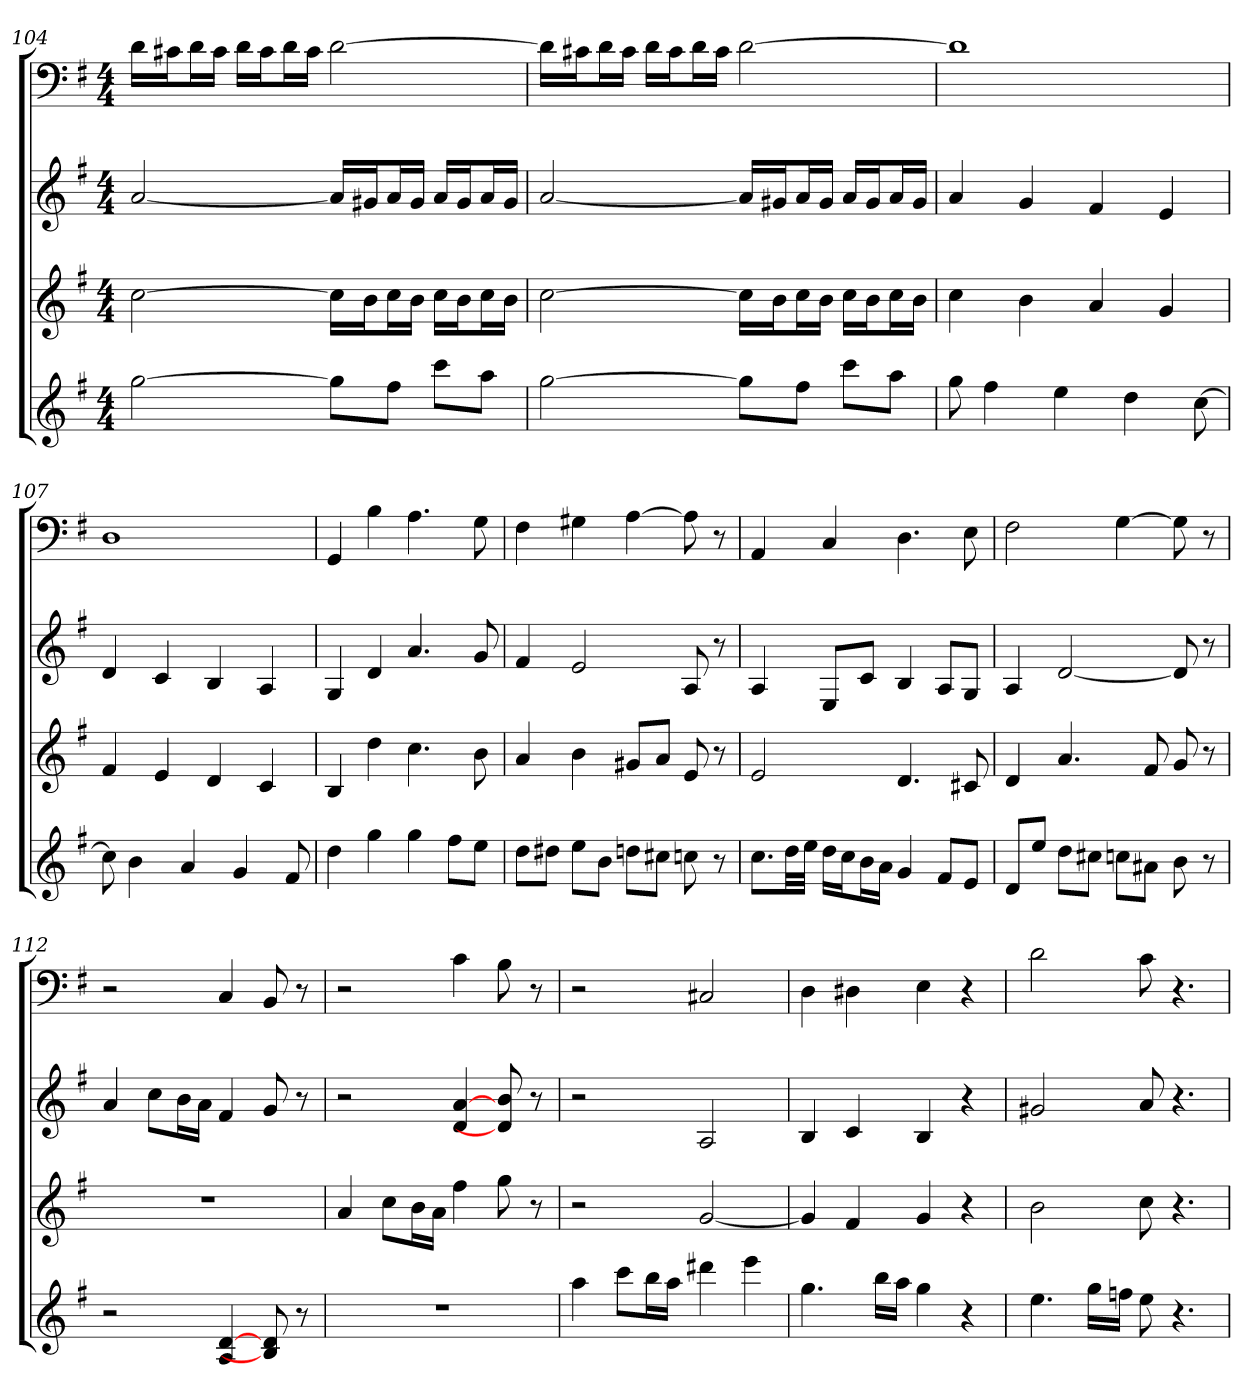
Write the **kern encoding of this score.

**kern	**kern	**kern	**kern
*part4	*part3	*part2	*part1
*staff4	*staff3	*staff2	*staff1
*k[f#]	*k[f#]	*k[f#]	*k[f#]
*G:	*G:	*G:	*G:
*M4/4	*M4/4	*M4/4	*M4/4
=104	=104	=104	=104
[2gg	[2cc	[2a	16dLL
.	.	.	16c#XJ
.	.	.	16dL
.	.	.	16c#JJ
.	.	.	16dLL
.	.	.	16c#J
.	.	.	16dL
.	.	.	16c#JJ
8ggL]	16ccLL]	16aLL]	[2d
.	16bJ	16g#XJ	.
8ff#J	16ccL	16aL	.
.	16bJJ	16g#JJ	.
8cccL	16ccLL	16aLL	.
.	16bJ	16g#J	.
8aaJ	16ccL	16aL	.
.	16bJJ	16g#JJ	.
=105	=105	=105	=105
[2gg	[2cc	[2a	16dLL]
.	.	.	16c#XJ
.	.	.	16dL
.	.	.	16c#JJ
.	.	.	16dLL
.	.	.	16c#J
.	.	.	16dL
.	.	.	16c#JJ
8ggL]	16ccLL]	16aLL]	[2d
.	16bJ	16g#XJ	.
8ff#J	16ccL	16aL	.
.	16bJJ	16g#JJ	.
8cccL	16ccLL	16aLL	.
.	16bJ	16g#J	.
8aaJ	16ccL	16aL	.
.	16bJJ	16g#JJ	.
=106	=106	=106	=106
8gg	4cc	4a	1d]
4ff#	.	.	.
.	4b	4g	.
4ee	.	.	.
.	4a	4f#	.
4dd	.	.	.
.	4g	4e	.
[8cc	.	.	.
=107	=107	=107	=107
8cc]	4f#	4d	1D
4b	.	.	.
.	4e	4c	.
4a	.	.	.
.	4d	4B	.
4g	.	.	.
.	4c	4A	.
8f#	.	.	.
=108	=108	=108	=108
4dd	4B	4G	4GG
4gg	4dd	4d	4B
4gg	4.cc	4.a	4.A
8ff#L	.	.	.
8eeJ	8b	8g	8G
=109	=109	=109	=109
8ddL	4a	4f#	4F#
8dd#XJ	.	.	.
8eeL	4b	2e	4G#X
8bJ	.	.	.
8ddnL	8g#XL	.	[4A
8cc#XJ	8aJ	.	.
8ccn	8e	8A	8A]
8r	8r	8r	8r
=110	=110	=110	=110
8.ccL	2e	4A	4AA
32ddLL	.	.	.
32eeJJJ	.	.	.
16ddLL	.	8EL	4C
16ccJ	.	.	.
16bL	.	8cJ	.
16aJJ	.	.	.
4g	4.d	4B	4.D
8f#L	.	8AL	.
8eJ	8c#X	8GJ	8E
=111	=111	=111	=111
8dL	4d	4A	2F#
8eeJ	.	.	.
8ddL	4.a	[2d	.
8cc#XJ	.	.	.
8ccnL	.	.	[4G
8a#XJ	8f#	.	.
8b	8g	8d]	8G]
8r	8r	8r	8r
=112	=112	=112	=112
2r	1r	4a	2r
.	.	8ccL	.
.	.	16bL	.
.	.	16aJJ	.
4A [4d	.	4f#	4C
8B] 8d	.	8g	8BB
8r	.	8r	8r
=113	=113	=113	=113
1r	4a	2r	2r
.	8ccL	.	.
.	16bL	.	.
.	16aJJ	.	.
.	4ff#	4d [4a	4c
.	8gg	8d] 8b	8B
.	8r	8r	8r
=114	=114	=114	=114
4aa	2r	2r	2r
8cccL	.	.	.
16bbL	.	.	.
16aaJJ	.	.	.
4ddd#X	[2g	2A	2C#X
4eee	.	.	.
=115	=115	=115	=115
4.gg	4g]	4B	4D
.	4f#	4c	4D#X
16bbLL	.	.	.
16aaJJ	.	.	.
4gg	4g	4B	4E
4r	4r	4r	4r
=116	=116	=116	=116
4.ee	2b	2g#X	2d
16ggLL	.	.	.
16ffnJJ	.	.	.
8ee	8cc	8a	8c
4.r	4.r	4.r	4.r
=	=	=	=
*-	*-	*-	*-
